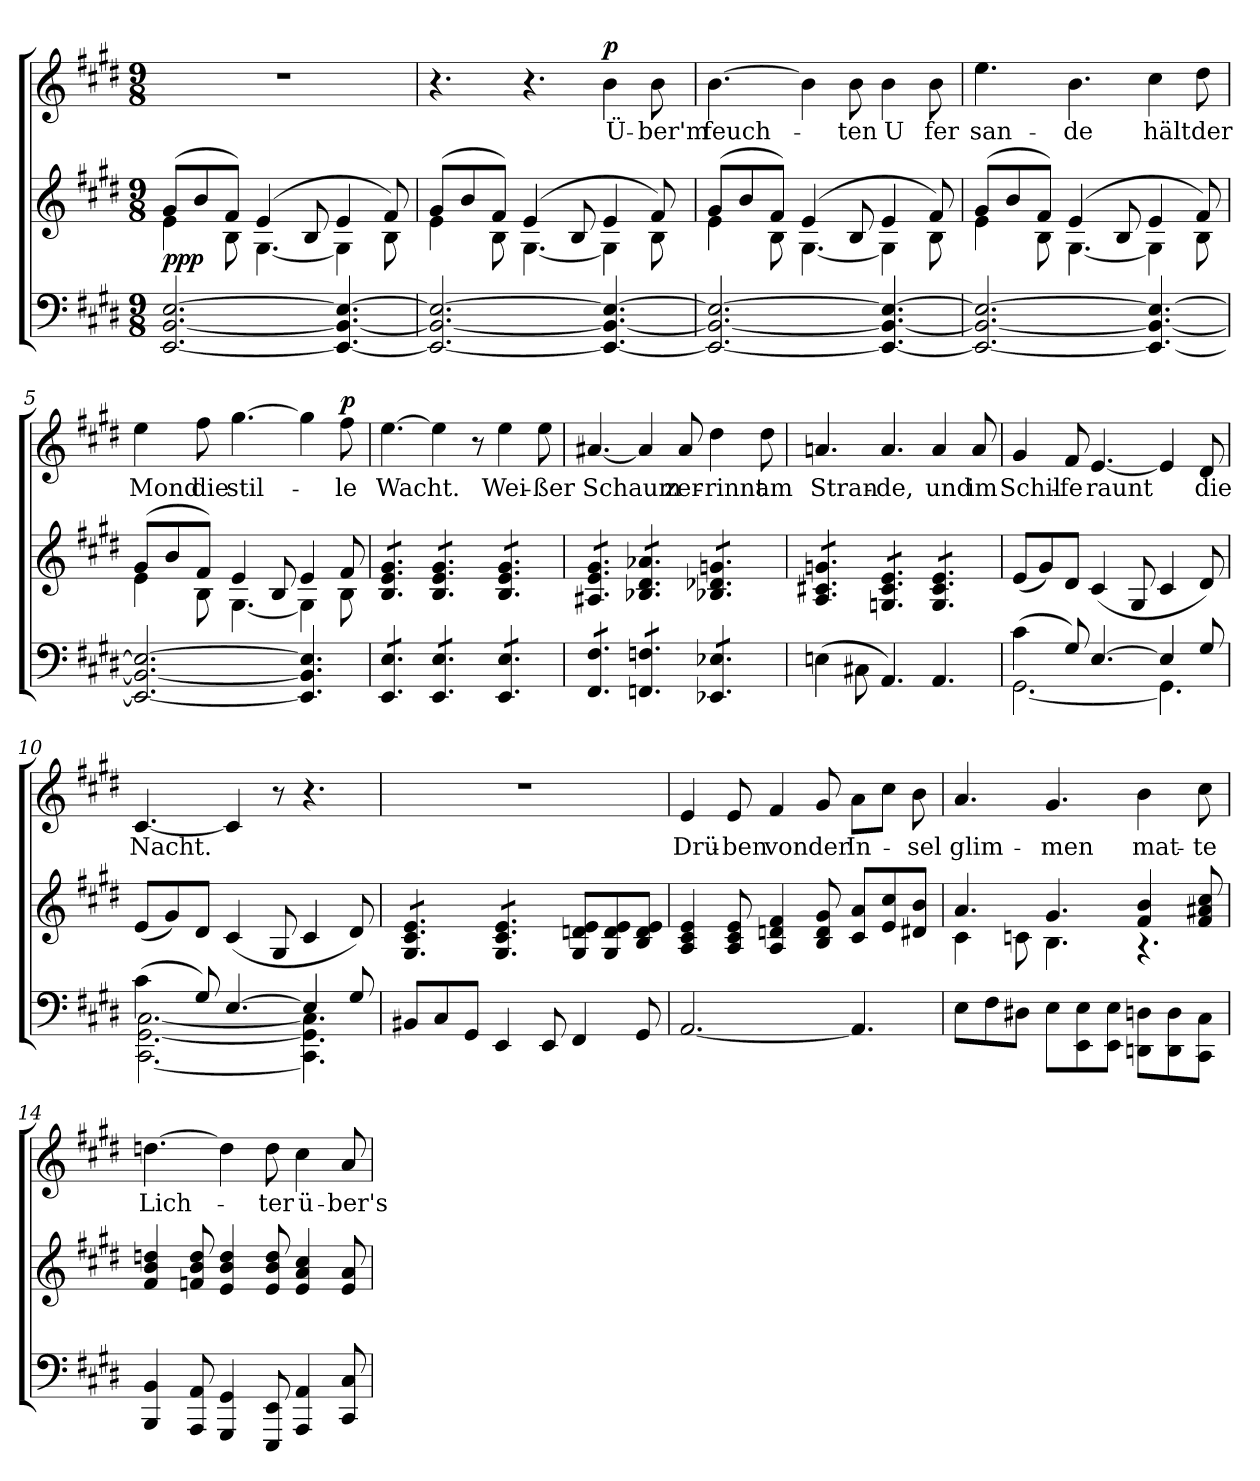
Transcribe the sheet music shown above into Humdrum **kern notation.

**kern	**kern	**dynam	**kern	**text	**dynam
*part2	*part2	*part2	*part1	*part1	*part1
*staff3	*staff2	*staff2/3	*staff1	*staff1	*staff1
*clefF4	*clefG2	*	*clefG2	*	*
*k[f#c#g#d#]	*k[f#c#g#d#]	*	*k[f#c#g#d#]	*	*
*M9/8	*M9/8	*	*M9/8	*	*
=1	=1	=1	=1	=1	=1
*	*^	*	*	*	*
[2.EE [2.BB [2.E	(8g#L	4e	p p p	8%9r	.	.
.	8b	.	.	.	.	.
.	8f#J)	8B	.	.	.	.
.	(4e	[4.G#	.	.	.	.
.	8B	.	.	.	.	.
4.EE_ 4.BB_ 4.E_	4e	4G#]	.	.	.	.
.	8f#)	8B	.	.	.	.
=2	=2	=2	=2	=2	=2	=2
2.EE_ 2.BB_ 2.E_	(8g#L	4e	.	4.r	.	.
.	8b	.	.	.	.	.
.	8f#J)	8B	.	.	.	.
.	(4e	[4.G#	.	4.r	.	.
.	8B	.	.	.	.	.
!	!	!	!	!	!	!LO:DY:a
4.EE_ 4.BB_ 4.E_	4e	4G#]	.	4b	Ü-	p
.	8f#)	8B	.	8b	-ber'm	.
!!LO:LB:g=z
=3	=3	=3	=3	=3	=3	=3
2.EE_ 2.BB_ 2.E_	(8g#L	4e	.	[4.b	feuch-	.
.	8b	.	.	.	.	.
.	8f#J)	8B	.	.	.	.
.	(4e	[4.G#	.	4b]	.	.
.	8B	.	.	8b	-ten	.
4.EE_ 4.BB_ 4.E_	4e	4G#]	.	4b	U	.
.	8f#)	8B	.	8b	fer	.
=4	=4	=4	=4	=4	=4	=4
2.EE_ 2.BB_ 2.E_	(8g#L	4e	.	4.ee	san-	.
.	8b	.	.	.	.	.
.	8f#J)	8B	.	.	.	.
.	(4e	[4.G#	.	4.b	-de	.
.	8B	.	.	.	.	.
4.EE_ 4.BB_ 4.E_	4e	4G#]	.	4cc#	hält	.
.	8f#)	8B	.	8dd#	der	.
!!LO:LB:g=z
=5	=5	=5	=5	=5	=5	=5
2.EE_ 2.BB_ 2.E_	(8g#L	4e	.	4ee	Mond	.
.	8b	.	.	.	.	.
.	8f#J)	8B	.	8ff#	die	.
.	4e	[4.G#	.	[4.gg#	stil-	.
.	8B	.	.	.	.	.
4.EE] 4.BB] 4.E]	4e	4G#]	.	4gg#]	.	.
.	8f#	8B	.	8ff#	-le	p
*	*v	*v	*	*	*	*
=6	=6	=6	=6	=6	=6
*tremolo	*	*	*	*	*
*	*tremolo	*	*	*	*
8EE 8EL	8B 8e 8g#L	.	[4.ee	Wacht.	.
8EE 8E	8B 8e 8g#	.	.	.	.
8EE 8EJ	8B 8e 8g#J	.	.	.	.
8EE 8EL	8B 8e 8g#L	.	4ee]	.	.
8EE 8E	8B 8e 8g#	.	.	.	.
8EE 8EJ	8B 8e 8g#J	.	8r	.	.
8EE 8EL	8B 8e 8g#L	.	4ee	Wei-	.
8EE 8E	8B 8e 8g#	.	.	.	.
8EE 8EJ	8B 8e 8g#J	.	8ee	-ßer	.
!!LO:LB:g=z
=7	=7	=7	=7	=7	=7
8FF# 8F#L	8A#X 8e 8g#L	.	[4.a#X	Schaum	.
8FF# 8F#	8A#X 8e 8g#	.	.	.	.
8FF# 8F#J	8A#X 8e 8g#J	.	.	.	.
8FFn 8FnL	8B-X 8d# 8a-XL	.	4a#]	.	.
8FFn 8Fn	8B-X 8d# 8a-X	.	.	.	.
8FFn 8FnJ	8B-X 8d# 8a-XJ	.	8a#	zer-	.
8EE-X 8E-XL	8B-X 8d-X 8gnL	.	4dd#	-rinnt	.
8EE-X 8E-X	8B-X 8d-X 8gn	.	.	.	.
8EE-X 8E-XJ	8B-X 8d-X 8gnJ	.	8dd#	am	.
*Xtremolo	*	*	*	*	*
=8	=8	=8	=8	=8	=8
(4En	8A 8c#X 8gnL	.	4.an	Stran-	.
.	8A 8c#X 8gn	.	.	.	.
8C#X\	8A 8c#X 8gnJ	.	.	.	.
4.AA)	8Gn 8c# 8eL	.	4.a	-de,	.
.	8Gn 8c# 8e	.	.	.	.
.	8Gn 8c# 8eJ	.	.	.	.
4.AA	8G 8c# 8eL	.	4a	und	.
.	8G 8c# 8e	.	.	.	.
.	8G 8c# 8eJ	.	8a	im	.
*	*Xtremolo	*	*	*	*
!!LO:PB:g=z
=9	=9	=9	=9	=9	=9
*^	*	*	*	*	*
(4c#\	[2.GG#	(>8eL	.	4g#	Schil-	.
.	.	8g#)	.	.	.	.
8G#)	.	8d#J	.	8f#	-fe	.
[4.E	.	(>4c#	.	[4.e	raunt	.
.	.	8G#	.	.	.	.
4E]	4.GG#]	4c#	.	4e]	.	.
8G#	.	8d#)	.	8d#	die	.
=10	=10	=10	=10	=10	=10	=10
(4c#\	[2.CC# [2.GG# [2.C#	(>8eL	.	[4.c#	Nacht.	.
.	.	8g#)	.	.	.	.
8G#)	.	8d#J	.	.	.	.
[4.E	.	(>4c#	.	4c#]	.	.
.	.	8G#	.	8r	.	.
4E]	4.CC#] 4.GG#] 4.C#]	4c#	.	4.r	.	.
8G#	.	8d#)	.	.	.	.
*v	*v	*	*	*	*	*
!!LO:LB:g=z
=11	=11	=11	=11	=11	=11
*	*tremolo	*	*	*	*
8BB#XL	8G# 8c# 8eL	.	8%9r	.	.
8C#	8G# 8c# 8e	.	.	.	.
8GG#J	8G# 8c# 8eJ	.	.	.	.
4EE	8G# 8c# 8eL	.	.	.	.
.	8G# 8c# 8e	.	.	.	.
8EE	8G# 8c# 8eJ	.	.	.	.
*	*Xtremolo	*	*	*	*
4FF#	8G# 8dn 8eL	.	.	.	.
.	8G# 8d 8e	.	.	.	.
8GG#	8B 8d 8eJ	.	.	.	.
=12	=12	=12	=12	=12	=12
[2.AA	4A 4c# 4e	.	4e	Drü-	.
.	8A 8c# 8e	.	8e	-ben	.
.	4A 4dn 4f#	.	4f#	von	.
.	8B 8d 8g#	.	8g#	der	.
4.AA]	8c# 8aL	.	8aL	In-	.
.	8e 8cc#	.	8cc#J	.	.
.	8d#X 8bJ	.	8b	-sel	.
!!LO:LB:g=z
=13	=13	=13	=13	=13	=13
*	*^	*	*	*	*
8EL	4.a	4c#	.	4.a	glim-	.
8F#	.	.	.	.	.	.
8D#XJ	.	8cn	.	.	.	.
8E\L	4.g#	4.B	.	4.g#	-men	.
8EE\ 8E\	.	.	.	.	.	.
8EE\ 8E\J	.	.	.	.	.	.
8DDn\ 8Dn\L	4f# 4b	4.r	.	4b	mat-	.
8DD\ 8D\	.	.	.	.	.	.
8CC#\ 8C#\J	8f# 8a#X 8cc#	.	.	8cc#	-te	.
*	*v	*v	*	*	*	*
=14	=14	=14	=14	=14	=14
4BBB 4BB	4f# 4b 4ddn	.	[4.ddn	Lich-	.
8AAA 8AA	8fn 8b 8dd	.	.	.	.
4GGG# 4GG#	4e 4b 4dd	.	4dd]	.	.
8EEE 8EE	8e 8b 8dd	.	8dd	-ter	.
4AAA 4AA	4e 4a 4cc#	.	4cc#	ü-	.
8CC# 8C#	8e 8a	.	8a	-ber's	.
=	=	=	=	=	=
*-	*-	*-	*-	*-	*-
